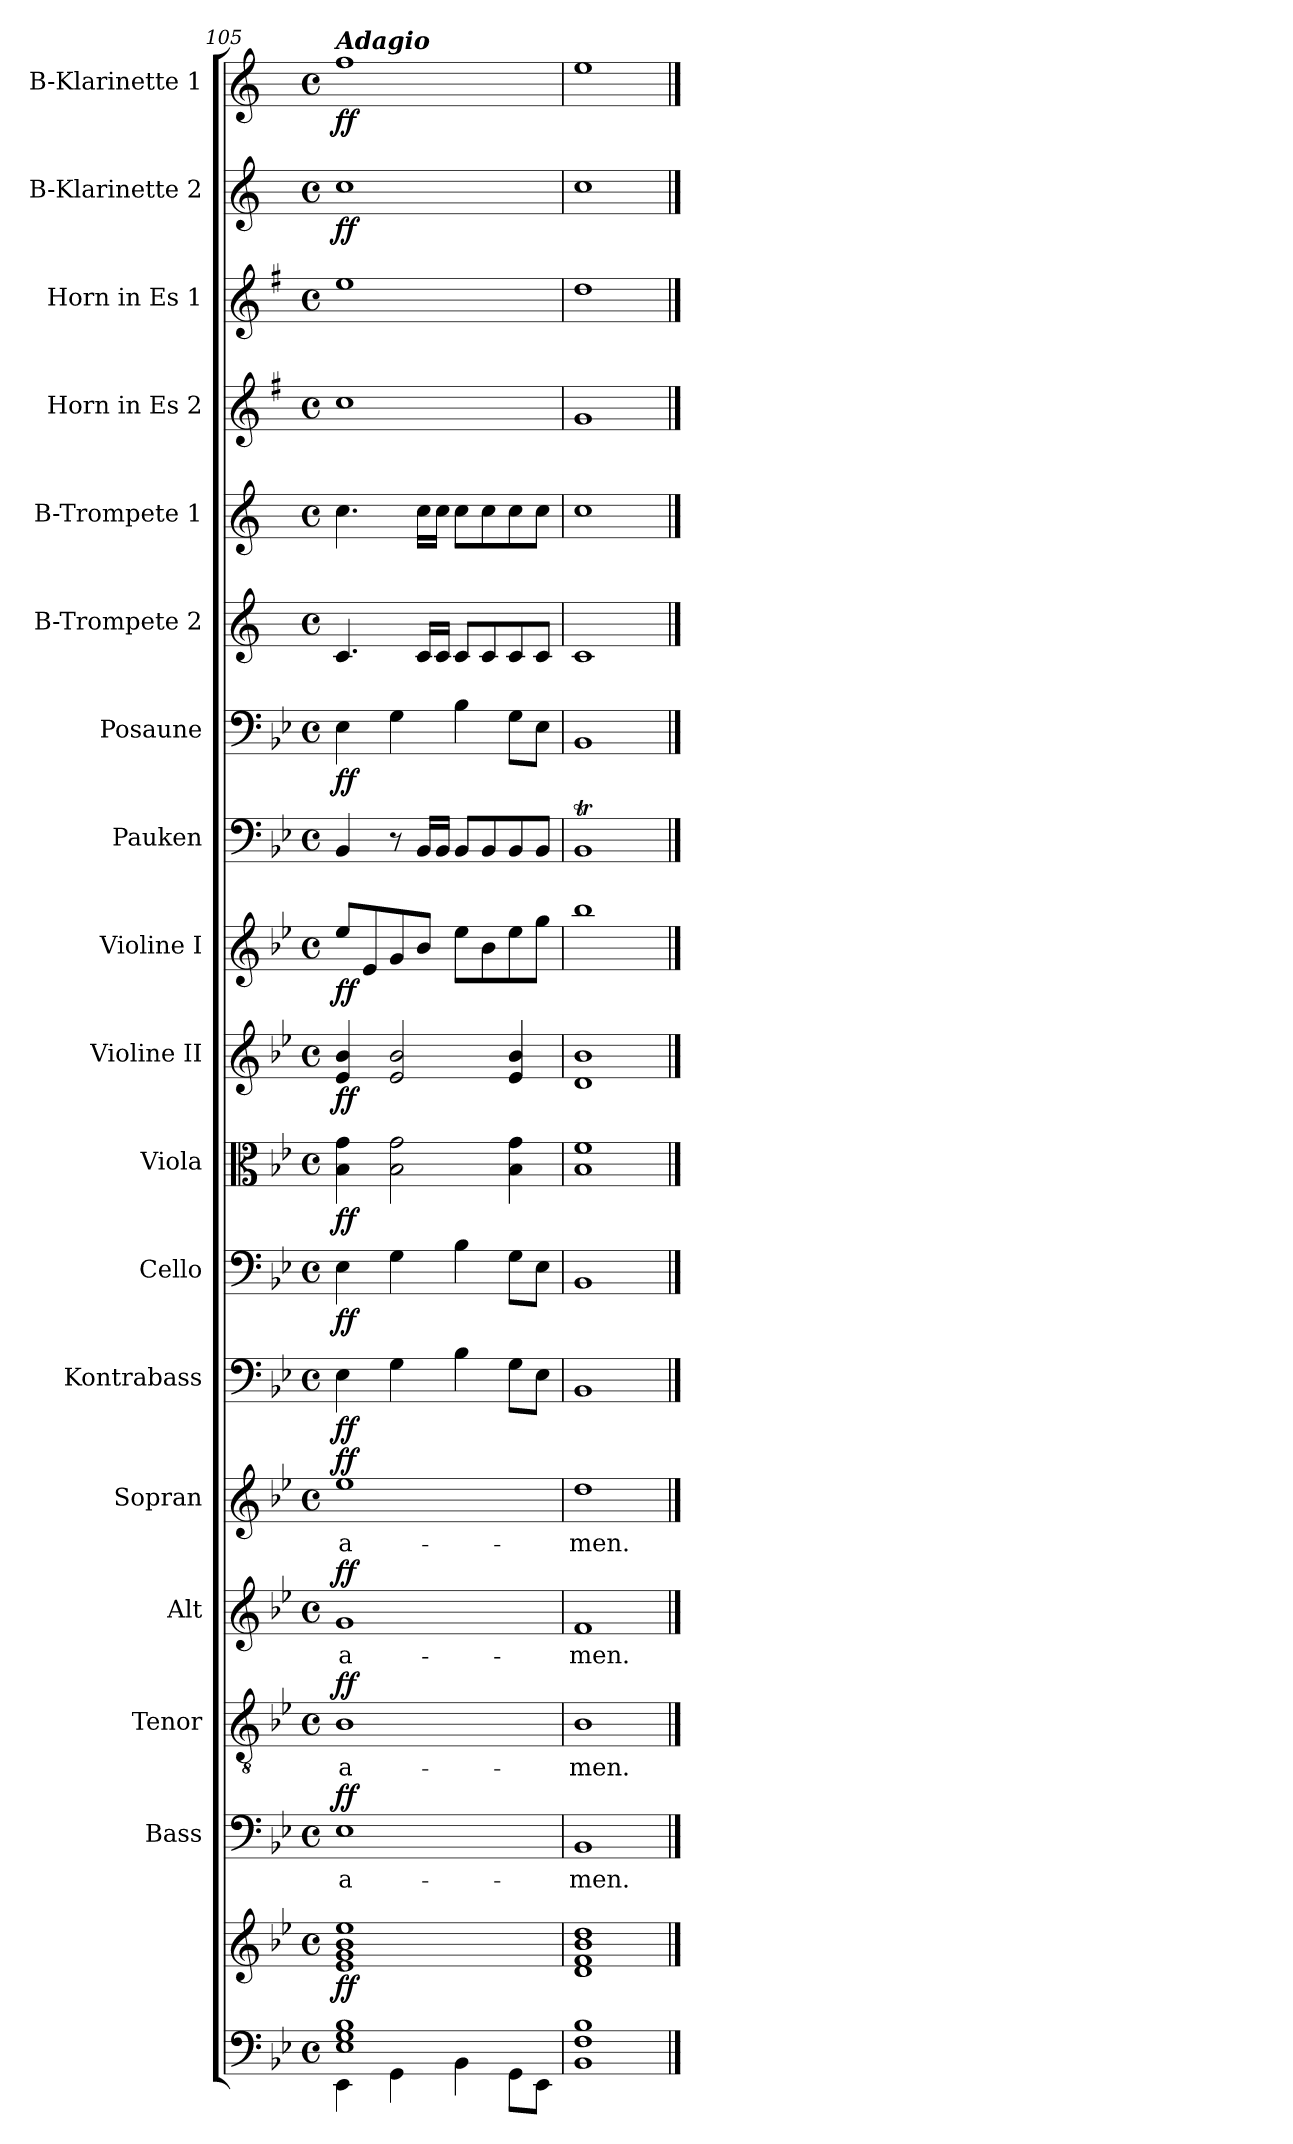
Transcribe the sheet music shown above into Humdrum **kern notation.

**kern	**kern	**dynam	**kern	**text	**dynam	**kern	**text	**dynam	**kern	**text	**dynam	**kern	**text	**dynam	**kern	**dynam	**kern	**dynam	**kern	**dynam	**kern	**dynam	**kern	**dynam	**kern	**kern	**dynam	**kern	**kern	**kern	**kern	**kern	**dynam	**kern	**dynam
*part18	*part18	*part18	*part17	*part17	*part17	*part16	*part16	*part16	*part15	*part15	*part15	*part14	*part14	*part14	*part13	*part13	*part12	*part12	*part11	*part11	*part10	*part10	*part9	*part9	*part8	*part7	*part7	*part6	*part5	*part4	*part3	*part2	*part2	*part1	*part1
*staff19	*staff18	*staff18/19	*staff17	*staff17	*staff17	*staff16	*staff16	*staff16	*staff15	*staff15	*staff15	*staff14	*staff14	*staff14	*staff13	*staff13	*staff12	*staff12	*staff11	*staff11	*staff10	*staff10	*staff9	*staff9	*staff8	*staff7	*staff7	*staff6	*staff5	*staff4	*staff3	*staff2	*staff2	*staff1	*staff1
*	*	*	*I"Bass	*	*	*I"Tenor	*	*	*I"Alt	*	*	*I"Sopran	*	*	*I"Kontrabass	*	*I"Cello	*	*I"Viola	*	*I"Violine II	*	*I"Violine I	*	*I"Pauken	*I"Posaune	*	*I"B-Trompete 2	*I"B-Trompete 1	*I"Horn in Es 2	*I"Horn in Es 1	*I"B-Klarinette 2	*	*I"B-Klarinette 1	*
*	*	*	*I'B.	*	*	*I'T.	*	*	*I'A.	*	*	*I'S.	*	*	*I'Kb.	*	*	*	*I'Vla.	*	*I'Vl. II	*	*I'Vl. I	*	*I'Pk.	*I'Pos.	*	*I'B Trp. 2	*I'B Trp. 1	*	*	*I'B Kl. 2	*	*I'B Kl. 1	*
*clefF4	*clefG2	*	*clefF4	*	*	*clefGv2	*	*	*clefG2	*	*	*clefG2	*	*	*clefF4	*	*clefF4	*	*clefC3	*	*clefG2	*	*clefG2	*	*clefF4	*clefF4	*	*clefG2	*clefG2	*clefG2	*clefG2	*clefG2	*	*clefG2	*
*	*	*	*	*	*	*	*	*	*	*	*	*	*	*	*ITrd7c12	*	*	*	*	*	*	*	*	*	*	*	*	*ITrd1c2	*ITrd1c2	*ITrd5c9	*ITrd5c9	*ITrd1c2	*	*ITrd1c2	*
*k[b-e-]	*k[b-e-]	*	*k[b-e-]	*	*	*k[b-e-]	*	*	*k[b-e-]	*	*	*k[b-e-]	*	*	*k[b-e-]	*	*k[b-e-]	*	*k[b-e-]	*	*k[b-e-]	*	*k[b-e-]	*	*k[b-e-]	*k[b-e-]	*	*k[b-e-]	*k[b-e-]	*k[b-e-]	*k[b-e-]	*k[b-e-]	*	*k[b-e-]	*
*B-:	*B-:	*	*B-:	*	*	*B-:	*	*	*B-:	*	*	*B-:	*	*	*B-:	*	*B-:	*	*B-:	*	*B-:	*	*B-:	*	*B-:	*B-:	*	*B-:	*B-:	*B-:	*B-:	*B-:	*	*B-:	*
*M4/4	*M4/4	*	*M4/4	*	*	*M4/4	*	*	*M4/4	*	*	*M4/4	*	*	*M4/4	*	*M4/4	*	*M4/4	*	*M4/4	*	*M4/4	*	*M4/4	*M4/4	*	*M4/4	*M4/4	*M4/4	*M4/4	*M4/4	*	*M4/4	*
*met(c)	*met(c)	*	*met(c)	*	*	*met(c)	*	*	*met(c)	*	*	*met(c)	*	*	*met(c)	*	*met(c)	*	*met(c)	*	*met(c)	*	*met(c)	*	*met(c)	*met(c)	*	*met(c)	*met(c)	*met(c)	*met(c)	*met(c)	*	*met(c)	*
=105	=105	=105	=105	=105	=105	=105	=105	=105	=105	=105	=105	=105	=105	=105	=105	=105	=105	=105	=105	=105	=105	=105	=105	=105	=105	=105	=105	=105	=105	=105	=105	=105	=105	=105	=105
*^	*^	*	*	*	*	*	*	*	*	*	*	*	*	*	*	*	*	*	*	*	*	*	*	*	*	*	*	*	*	*	*	*	*	*	*
!	!	!	!	!	!	!	!	!	!	!	!	!	!	!	!	!	!	!	!	!	!	!	!	!	!	!	!	!	!	!	!	!	!	!	!	!LO:TX:a:Bi:t=Adagio	!
!	!	!	!	!LO:DY:b	!	!LO:LY:b	!LO:DY:a	!	!LO:LY:b	!LO:DY:a	!	!LO:LY:b	!LO:DY:a	!	!LO:LY:b	!LO:DY:a	!	!LO:DY:b	!	!LO:DY:b	!	!LO:DY:b	!	!LO:DY:b	!	!LO:DY:b	!	!	!LO:DY:b	!	!	!	!	!	!LO:DY:b	!	!LO:DY:b
1E- 1G 1B-	4EE-\	1g 1b- 1ee-	1e-	ff	1E-	a-	ff	1B-	a-	ff	1g	a-	ff	1ee-	a-	ff	4EE-\	ff	4E-\	ff	4B-\ 4g\	ff	4e-/ 4b-/	ff	8ee-/L	ff	4BB-/	4E-\	ff	4.B-/	4.b-\	1e-	1g	1b-	ff	1ee-	ff
.	.	.	.	.	.	.	.	.	.	.	.	.	.	.	.	.	.	.	.	.	.	.	.	.	8e-/	.	.	.	.	.	.	.	.	.	.	.	.
.	4GG\	.	.	.	.	.	.	.	.	.	.	.	.	.	.	.	4GG\	.	4G\	.	2B-\ 2g\	.	2e-/ 2b-/	.	8g/	.	8r	4G\	.	.	.	.	.	.	.	.	.
.	.	.	.	.	.	.	.	.	.	.	.	.	.	.	.	.	.	.	.	.	.	.	.	.	8b-/J	.	16BB-/LL	.	.	16B-/LL	16b-\LL	.	.	.	.	.	.
.	.	.	.	.	.	.	.	.	.	.	.	.	.	.	.	.	.	.	.	.	.	.	.	.	.	.	16BB-/JJ	.	.	16B-/JJ	16b-\JJ	.	.	.	.	.	.
.	4BB-\	.	.	.	.	.	.	.	.	.	.	.	.	.	.	.	4BB-\	.	4B-\	.	.	.	.	.	8ee-\L	.	8BB-/L	4B-\	.	8B-/L	8b-\L	.	.	.	.	.	.
.	.	.	.	.	.	.	.	.	.	.	.	.	.	.	.	.	.	.	.	.	.	.	.	.	8b-\	.	8BB-/	.	.	8B-/	8b-\	.	.	.	.	.	.
.	8GG\L	.	.	.	.	.	.	.	.	.	.	.	.	.	.	.	8GG\L	.	8G\L	.	4B-\ 4g\	.	4e-/ 4b-/	.	8ee-\	.	8BB-/	8G\L	.	8B-/	8b-\	.	.	.	.	.	.
.	8EE-\J	.	.	.	.	.	.	.	.	.	.	.	.	.	.	.	8EE-\J	.	8E-\J	.	.	.	.	.	8gg\J	.	8BB-/J	8E-\J	.	8B-/J	8b-\J	.	.	.	.	.	.
=106	=106	=106	=106	=106	=106	=106	=106	=106	=106	=106	=106	=106	=106	=106	=106	=106	=106	=106	=106	=106	=106	=106	=106	=106	=106	=106	=106	=106	=106	=106	=106	=106	=106	=106	=106	=106	=106
!	!	!	!	!	!	!LO:LY:b	!	!	!LO:LY:b	!	!	!LO:LY:b	!	!	!LO:LY:b	!	!	!	!	!	!	!	!	!	!	!	!	!	!	!	!	!	!	!	!	!	!
1B-	1BB- 1F	1f 1b- 1dd	1d	.	1BB-	-men.	.	1B-	-men.	.	1f	-men.	.	1dd	-men.	.	1BBB-	.	1BB-	.	1B- 1f	.	1d 1b-	.	1bb-	.	1BB-T	1BB-	.	1B-	1b-	1B-	1f	1b-	.	1dd	.
*v	*v	*	*	*	*	*	*	*	*	*	*	*	*	*	*	*	*	*	*	*	*	*	*	*	*	*	*	*	*	*	*	*	*	*	*	*	*
*	*v	*v	*	*	*	*	*	*	*	*	*	*	*	*	*	*	*	*	*	*	*	*	*	*	*	*	*	*	*	*	*	*	*	*	*	*
==	==	==	==	==	==	==	==	==	==	==	==	==	==	==	==	==	==	==	==	==	==	==	==	==	==	==	==	==	==	==	==	==	==	==	==
*-	*-	*-	*-	*-	*-	*-	*-	*-	*-	*-	*-	*-	*-	*-	*-	*-	*-	*-	*-	*-	*-	*-	*-	*-	*-	*-	*-	*-	*-	*-	*-	*-	*-	*-	*-
